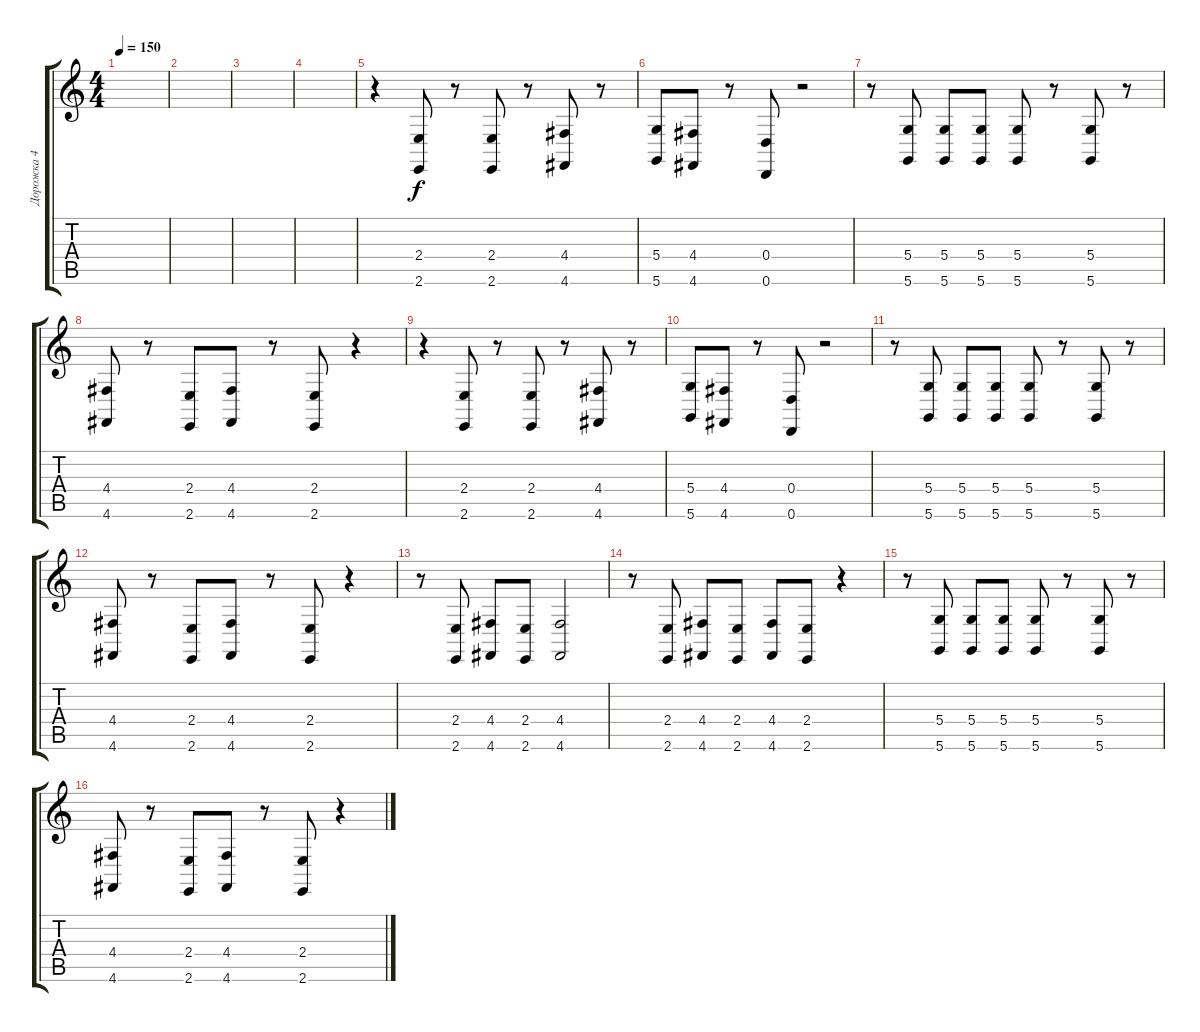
\track ("Дорожка 4" "Дорожка 4") {instrument lead2sawtooth}
\staff {score tabs}
\tuning (E4 B3 G3 D3 A2 D2) {hide}
\ts (4 4)
\tempo 150
\clef g2
\ks c
|
|
|
|
r.4 (2.4 2.6).8 r.8 (2.4 2.6).8 r.8 (4.4 4.6).8 r.8 |
(5.4 5.6).8 (4.4 4.6).8 r.8 (0.4 0.6).8 r.2 |
r.8 (5.4 5.6).8 (5.4 5.6).8 (5.4 5.6).8 (5.4 5.6).8 r.8 (5.4 5.6).8 r.8 |
(4.4 4.6).8 r.8 (2.4 2.6).8 (4.4 4.6).8 r.8 (2.4 2.6).8 r.4 |
r.4 (2.4 2.6).8 r.8 (2.4 2.6).8 r.8 (4.4 4.6).8 r.8 |
(5.4 5.6).8 (4.4 4.6).8 r.8 (0.4 0.6).8 r.2 |
r.8 (5.4 5.6).8 (5.4 5.6).8 (5.4 5.6).8 (5.4 5.6).8 r.8 (5.4 5.6).8 r.8 |
(4.4 4.6).8 r.8 (2.4 2.6).8 (4.4 4.6).8 r.8 (2.4 2.6).8 r.4 |
r.8 (2.4 2.6).8 (4.4 4.6).8 (2.4 2.6).8 (4.4 4.6).2 |
r.8 (2.4 2.6).8 (4.4 4.6).8 (2.4 2.6).8 (4.4 4.6).8 (2.4 2.6).8 r.4 |
r.8 (5.4 5.6).8 (5.4 5.6).8 (5.4 5.6).8 (5.4 5.6).8 r.8 (5.4 5.6).8 r.8 |
(4.4 4.6).8 r.8 (2.4 2.6).8 (4.4 4.6).8 r.8 (2.4 2.6).8 r.4
